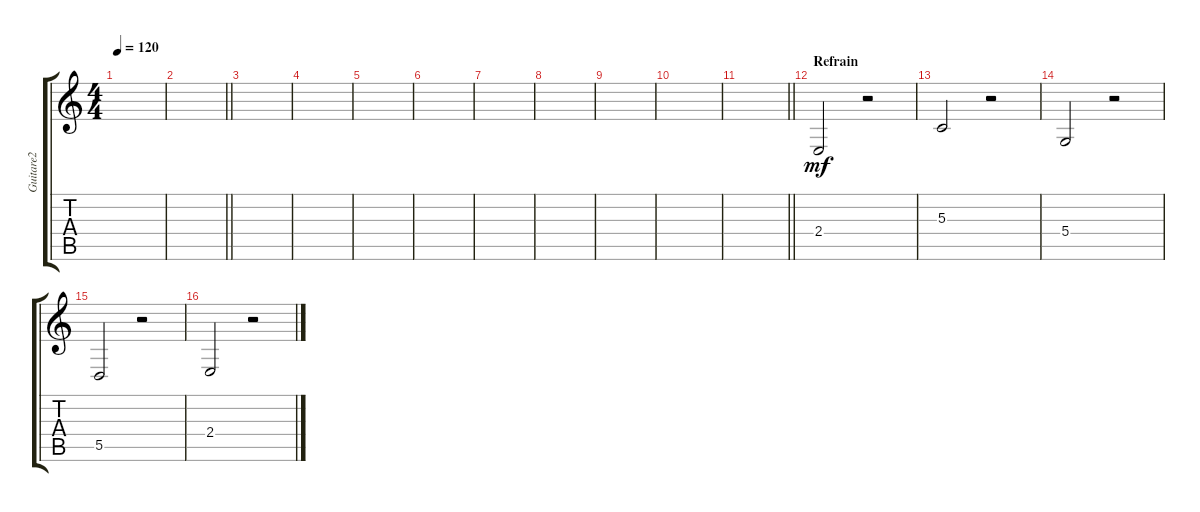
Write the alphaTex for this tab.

\track ("Guitare2" "Guitare2") {instrument celesta}
\staff {score tabs}
\tuning (E4 B3 G3 D3 A2 E2) {hide}
\ts (4 4)
\tempo 120
\clef g2
\ks c
|
\barLineRight lightlight
|
|
|
|
|
|
|
|
|
\barLineRight lightlight
|
\section ("" "Refrain")
2.4.2{dy mf} r.2 |
5.3.2 r.2 |
5.4.2 r.2 |
5.5.2 r.2 |
2.4.2 r.2
